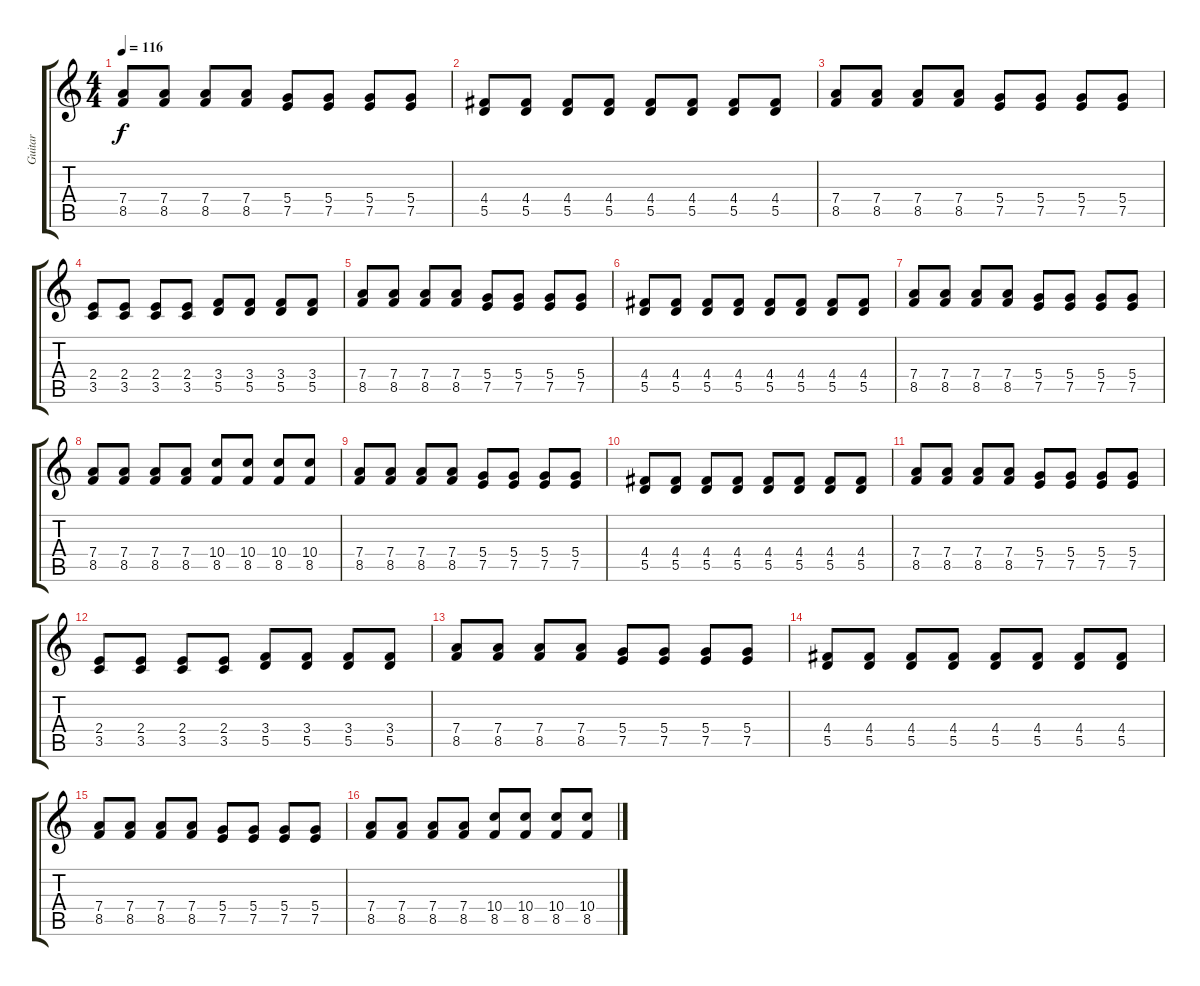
\track ("Guitar" "Guitar") {instrument electricguitarclean}
\staff {score tabs}
\tuning (E4 B3 G3 D3 A2 D2) {hide}
\ts (4 4)
\tempo 116
\clef g2
\ks c
(7.4 8.5).8{dy f} (7.4 8.5).8 (7.4 8.5).8 (7.4 8.5).8 (5.4 7.5).8 (5.4 7.5).8 (5.4 7.5).8 (5.4 7.5).8 |
(4.4 5.5).8 (4.4 5.5).8 (4.4 5.5).8 (4.4 5.5).8 (4.4 5.5).8 (4.4 5.5).8 (4.4 5.5).8 (4.4 5.5).8 |
(7.4 8.5).8 (7.4 8.5).8 (7.4 8.5).8 (7.4 8.5).8 (5.4 7.5).8 (5.4 7.5).8 (5.4 7.5).8 (5.4 7.5).8 |
(2.4 3.5).8 (2.4 3.5).8 (2.4 3.5).8 (2.4 3.5).8 (3.4 5.5).8 (3.4 5.5).8 (3.4 5.5).8 (3.4 5.5).8 |
(7.4 8.5).8 (7.4 8.5).8 (7.4 8.5).8 (7.4 8.5).8 (5.4 7.5).8 (5.4 7.5).8 (5.4 7.5).8 (5.4 7.5).8 |
(4.4 5.5).8 (4.4 5.5).8 (4.4 5.5).8 (4.4 5.5).8 (4.4 5.5).8 (4.4 5.5).8 (4.4 5.5).8 (4.4 5.5).8 |
(7.4 8.5).8 (7.4 8.5).8 (7.4 8.5).8 (7.4 8.5).8 (5.4 7.5).8 (5.4 7.5).8 (5.4 7.5).8 (5.4 7.5).8 |
(7.4 8.5).8 (7.4 8.5).8 (7.4 8.5).8 (7.4 8.5).8 (10.4 8.5).8 (10.4 8.5).8 (10.4 8.5).8 (10.4 8.5).8 |
(7.4 8.5).8 (7.4 8.5).8 (7.4 8.5).8 (7.4 8.5).8 (5.4 7.5).8 (5.4 7.5).8 (5.4 7.5).8 (5.4 7.5).8 |
(4.4 5.5).8 (4.4 5.5).8 (4.4 5.5).8 (4.4 5.5).8 (4.4 5.5).8 (4.4 5.5).8 (4.4 5.5).8 (4.4 5.5).8 |
(7.4 8.5).8 (7.4 8.5).8 (7.4 8.5).8 (7.4 8.5).8 (5.4 7.5).8 (5.4 7.5).8 (5.4 7.5).8 (5.4 7.5).8 |
(2.4 3.5).8 (2.4 3.5).8 (2.4 3.5).8 (2.4 3.5).8 (3.4 5.5).8 (3.4 5.5).8 (3.4 5.5).8 (3.4 5.5).8 |
(7.4 8.5).8 (7.4 8.5).8 (7.4 8.5).8 (7.4 8.5).8 (5.4 7.5).8 (5.4 7.5).8 (5.4 7.5).8 (5.4 7.5).8 |
(4.4 5.5).8 (4.4 5.5).8 (4.4 5.5).8 (4.4 5.5).8 (4.4 5.5).8 (4.4 5.5).8 (4.4 5.5).8 (4.4 5.5).8 |
(7.4 8.5).8 (7.4 8.5).8 (7.4 8.5).8 (7.4 8.5).8 (5.4 7.5).8 (5.4 7.5).8 (5.4 7.5).8 (5.4 7.5).8 |
(7.4 8.5).8 (7.4 8.5).8 (7.4 8.5).8 (7.4 8.5).8 (10.4 8.5).8 (10.4 8.5).8 (10.4 8.5).8 (10.4 8.5).8
